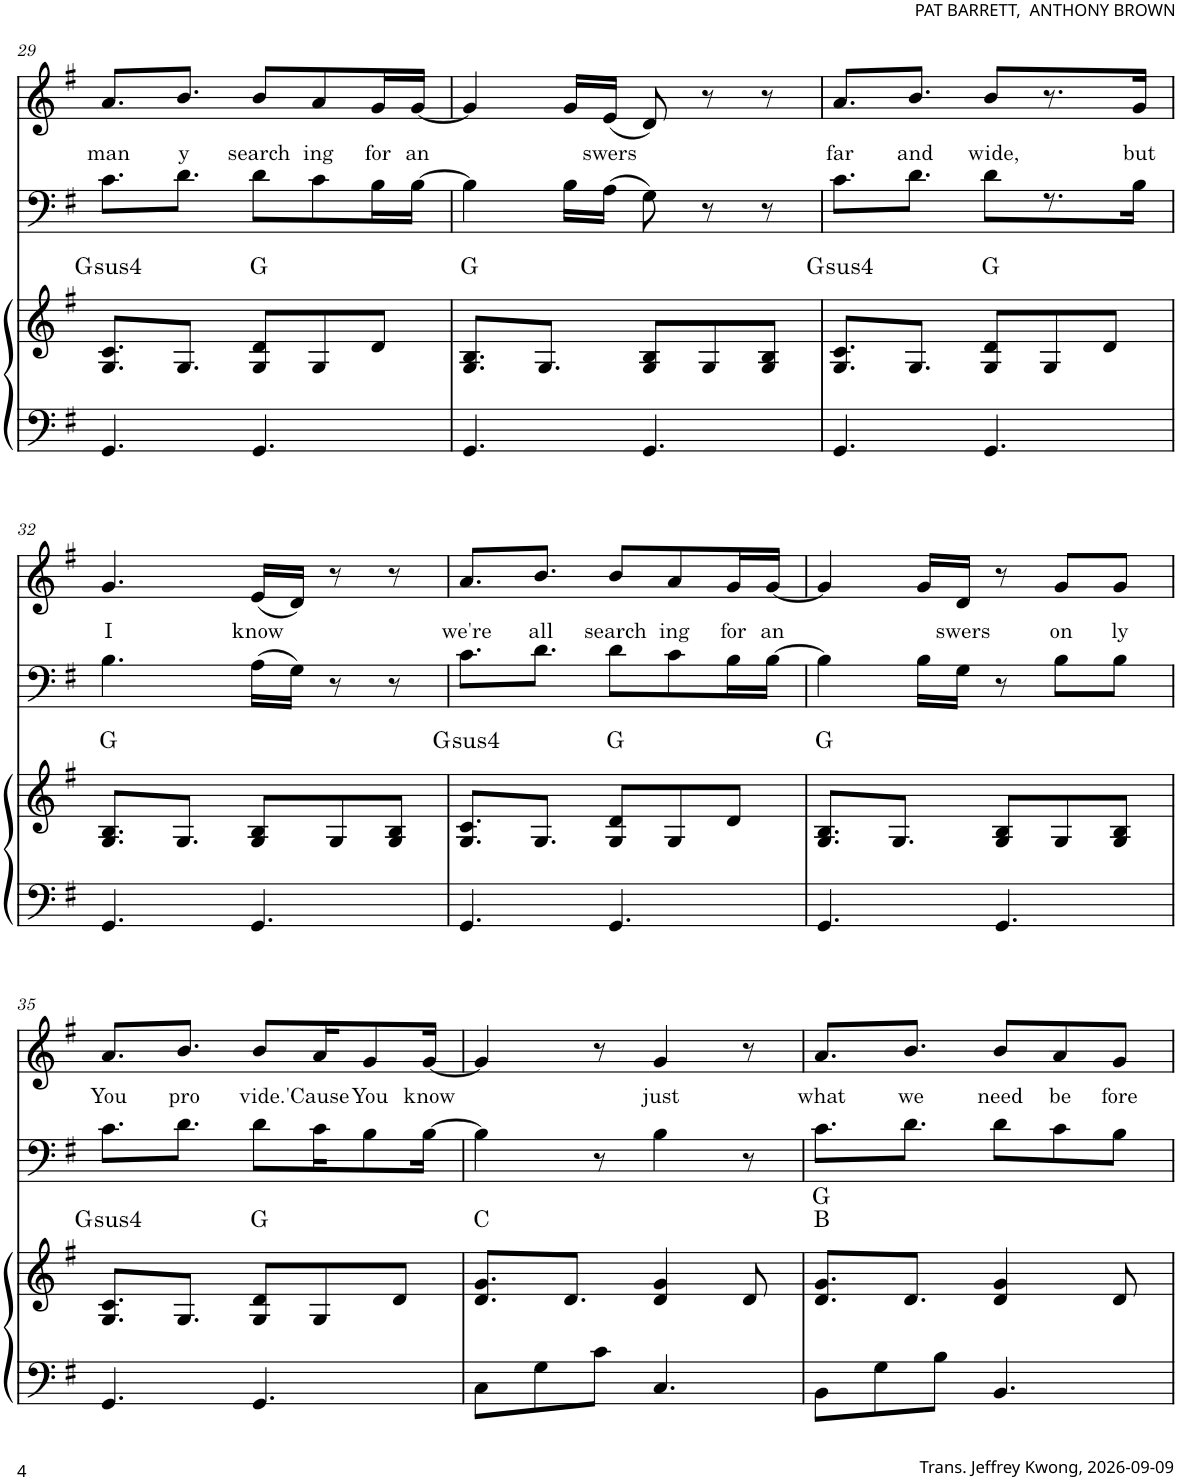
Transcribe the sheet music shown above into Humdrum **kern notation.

**kern	**kern	**harte	**kern	**kern	**text
*part3	*part3	*part3	*part2	*part1	*part1
*staff4	*staff3	*	*staff2	*staff1	*staff1
!!LO:PB:g=z
*clefF4	*clefG2	*	*clefF4	*clefG2	*
*k[f#]	*k[f#]	*	*k[f#]	*k[f#]	*
*M6/8	*M6/8	*	*M6/8	*M6/8	*
=29	=29	=29	=29	=29	=29
!	!	!LO:H:kt=4	!	!	!LO:LY:b
4.GG/	8.G/ 8.c/L	G:sus4	8.c\L	8.a/L	man
!	!	!	!	!	!LO:LY:b
.	8.G/J	.	8.d\J	8.b/J	y
!	!	!	!	!	!LO:LY:b
4.GG/	8G/ 8d/L	G:maj	8d\L	8b/L	search
!	!	!	!	!	!LO:LY:b
.	8G/	.	8c\	8a/	ing
!	!	!	!	!	!LO:LY:b
.	8d/J	.	16B\L	16g/L	for
!	!	!	!	!	!LO:LY:b
.	.	.	[16B\JJ	[16g/JJ	an
=30	=30	=30	=30	=30	=30
4.GG/	8.G/ 8.B/L	G:maj	4B\]	4g/]	.
.	8.G/J	.	.	.	.
.	.	.	16B\LL	16g/LL	.
!	!	!	!	!	!LO:LY:b
.	.	.	(16A\JJ	(16e/JJ	swers
4.GG/	8G/ 8B/L	.	8G\)	8d/)	.
.	8G/	.	8r	8r	.
.	8G/ 8B/J	.	8r	8r	.
=31	=31	=31	=31	=31	=31
!	!	!LO:H:kt=4	!	!	!LO:LY:b
4.GG/	8.G/ 8.c/L	G:sus4	8.c\L	8.a/L	far
!	!	!	!	!	!LO:LY:b
.	8.G/J	.	8.d\J	8.b/J	and
!	!	!	!	!	!LO:LY:b
4.GG/	8G/ 8d/L	G:maj	8d\L	8b/L	wide,
.	8G/	.	8.r	8.r	.
.	8d/J	.	.	.	.
!	!	!	!	!	!LO:LY:b
.	.	.	16B\Jk	16g/Jk	but
!!LO:LB:g=z
=32	=32	=32	=32	=32	=32
!	!	!	!	!	!LO:LY:b
4.GG/	8.G/ 8.B/L	G:maj	4.B\	4.g/	I
.	8.G/J	.	.	.	.
!	!	!	!	!	!LO:LY:b
4.GG/	8G/ 8B/L	.	(16A\LL	(16e/LL	know
.	.	.	16G\JJ)	16d/JJ)	.
.	8G/	.	8r	8r	.
.	8G/ 8B/J	.	8r	8r	.
=33	=33	=33	=33	=33	=33
!	!	!LO:H:kt=4	!	!	!LO:LY:b
4.GG/	8.G/ 8.c/L	G:sus4	8.c\L	8.a/L	we're
!	!	!	!	!	!LO:LY:b
.	8.G/J	.	8.d\J	8.b/J	all
!	!	!	!	!	!LO:LY:b
4.GG/	8G/ 8d/L	G:maj	8d\L	8b/L	search
!	!	!	!	!	!LO:LY:b
.	8G/	.	8c\	8a/	ing
!	!	!	!	!	!LO:LY:b
.	8d/J	.	16B\L	16g/L	for
!	!	!	!	!	!LO:LY:b
.	.	.	[16B\JJ	[16g/JJ	an
=34	=34	=34	=34	=34	=34
4.GG/	8.G/ 8.B/L	G:maj	4B\]	4g/]	.
.	8.G/J	.	.	.	.
.	.	.	16B\LL	16g/LL	.
!	!	!	!	!	!LO:LY:b
.	.	.	16G\JJ	16d/JJ	swers
4.GG/	8G/ 8B/L	.	8r	8r	.
!	!	!	!	!	!LO:LY:b
.	8G/	.	8B\L	8g/L	on
!	!	!	!	!	!LO:LY:b
.	8G/ 8B/J	.	8B\J	8g/J	ly
!!LO:LB:g=z
=35	=35	=35	=35	=35	=35
!	!	!LO:H:kt=4	!	!	!LO:LY:b
4.GG/	8.G/ 8.c/L	G:sus4	8.c\L	8.a/L	You
!	!	!	!	!	!LO:LY:b
.	8.G/J	.	8.d\J	8.b/J	pro
!	!	!	!	!	!LO:LY:b
4.GG/	8G/ 8d/L	G:maj	8d\L	8b/L	vide.
!	!	!	!	!	!LO:LY:b
.	8G/	.	16c\K	16a/K	'Cause
!	!	!	!	!	!LO:LY:b
.	.	.	8B\	8g/	You
.	8d/J	.	.	.	.
!	!	!	!	!	!LO:LY:b
.	.	.	[16B\Jk	[16g/Jk	know
=36	=36	=36	=36	=36	=36
8C\L	8.d/ 8.g/L	C:maj	4B\]	4g/]	.
8G\	.	.	.	.	.
.	8.d/J	.	.	.	.
8c\J	.	.	8r	8r	.
!	!	!	!	!	!LO:LY:b
4.C/	4d/ 4g/	.	4B\	4g/	just
.	8d/	.	8r	8r	.
=37	=37	=37	=37	=37	=37
!	!	!	!	!	!LO:LY:b
8BB\L	8.d/ 8.g/L	B:maj G:maj	8.c\L	8.a/L	what
8G\	.	.	.	.	.
!	!	!	!	!	!LO:LY:b
.	8.d/J	.	8.d\J	8.b/J	we
8B\J	.	.	.	.	.
!	!	!	!	!	!LO:LY:b
4.BB/	4d/ 4g/	.	8d\L	8b/L	need
!	!	!	!	!	!LO:LY:b
.	.	.	8c\	8a/	be
!	!	!	!	!	!LO:LY:b
.	8d/	.	8B\J	8g/J	fore
=	=	=	=	=	=
*-	*-	*-	*-	*-	*-
